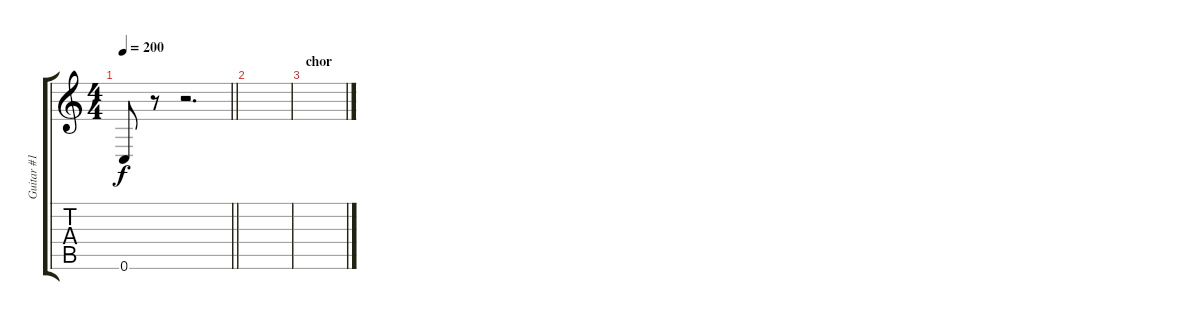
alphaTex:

\track ("Guitar #1" "Guitar #1") {instrument distortionguitar}
\staff {score tabs}
\tuning (D4 A3 F3 C3 G2 C2) {hide}
\ts (4 4)
\tempo 200
\clef g2
\barLineRight lightlight
\ks c
0.6.8{dy f} r.8 r.2{d} |
|
\section ("" "chor")
